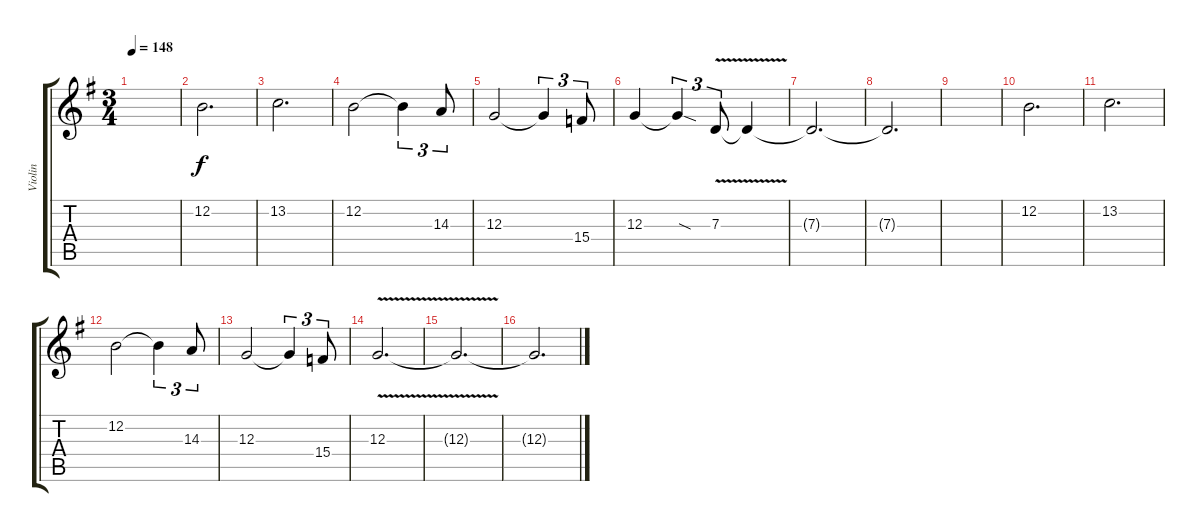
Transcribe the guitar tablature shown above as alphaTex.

\track ("Violin" "Violin") {instrument violin}
\staff {score tabs}
\tuning (E4 B3 G3 D3 A2 E2) {hide}
\ts (3 4)
\tempo 148
\clef g2
\ks g
|
12.2.2{d} |
13.2.2{d} |
12.2.2 12.2{t}.4{tu (3 2)} 14.3.8{tu (3 2)} |
12.3.2 12.3{t}.4{tu (3 2)} 15.4.8{tu (3 2)} |
12.3.4 12.3{sod t}.4{tu (3 2)} 7.3{v}.8{tu (3 2)} 7.3{t}.4 |
7.3{t}.2{d} |
7.3{t}.2{d} |
|
12.2.2{d} |
13.2.2{d} |
12.2.2 12.2{t}.4{tu (3 2)} 14.3.8{tu (3 2)} |
12.3.2 12.3{t}.4{tu (3 2)} 15.4.8{tu (3 2)} |
12.3{v}.2{d} |
12.3{t}.2{d} |
12.3{t}.2{d}
